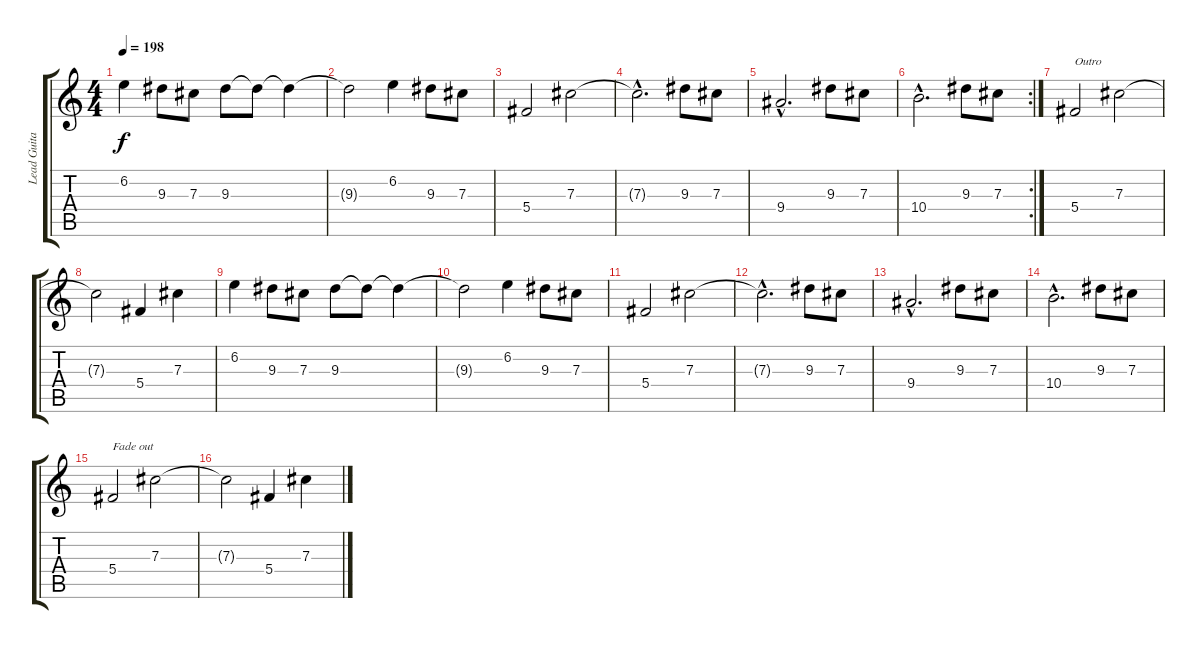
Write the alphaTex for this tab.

\track ("Lead Guitar II" "Lead Guita") {instrument distortionguitar}
\staff {score tabs}
\tuning (Eb4 Bb3 Gb3 Db3 Ab2 Eb2) {hide}
\ts (4 4)
\tempo 198
\clef g2
\ks c
6.2.4{dy f} 9.3.8 7.3.8 9.3.8 9.3{t}.8 9.3{t}.4 |
9.3{t}.2 6.2.4 9.3.8 7.3.8 |
5.4.2 7.3.2 |
7.3{hac t}.2{d} 9.3.8 7.3.8 |
9.4{hac}.2{d} 9.3.8 7.3.8 |
\rc 2
10.4{hac}.2{d} 9.3.8 7.3.8 |
5.4.2{txt "Outro"} 7.3.2 |
7.3{t}.2 5.4.4 7.3.4 |
6.2.4 9.3.8 7.3.8 9.3.8 9.3{t}.8 9.3{t}.4 |
9.3{t}.2 6.2.4 9.3.8 7.3.8 |
5.4.2 7.3.2 |
7.3{hac t}.2{d} 9.3.8 7.3.8 |
9.4{hac}.2{d} 9.3.8 7.3.8 |
10.4{hac}.2{d} 9.3.8 7.3.8 |
5.4.2{txt "Fade out" volume 8} 7.3.2 |
7.3{t}.2 5.4.4 7.3.4
